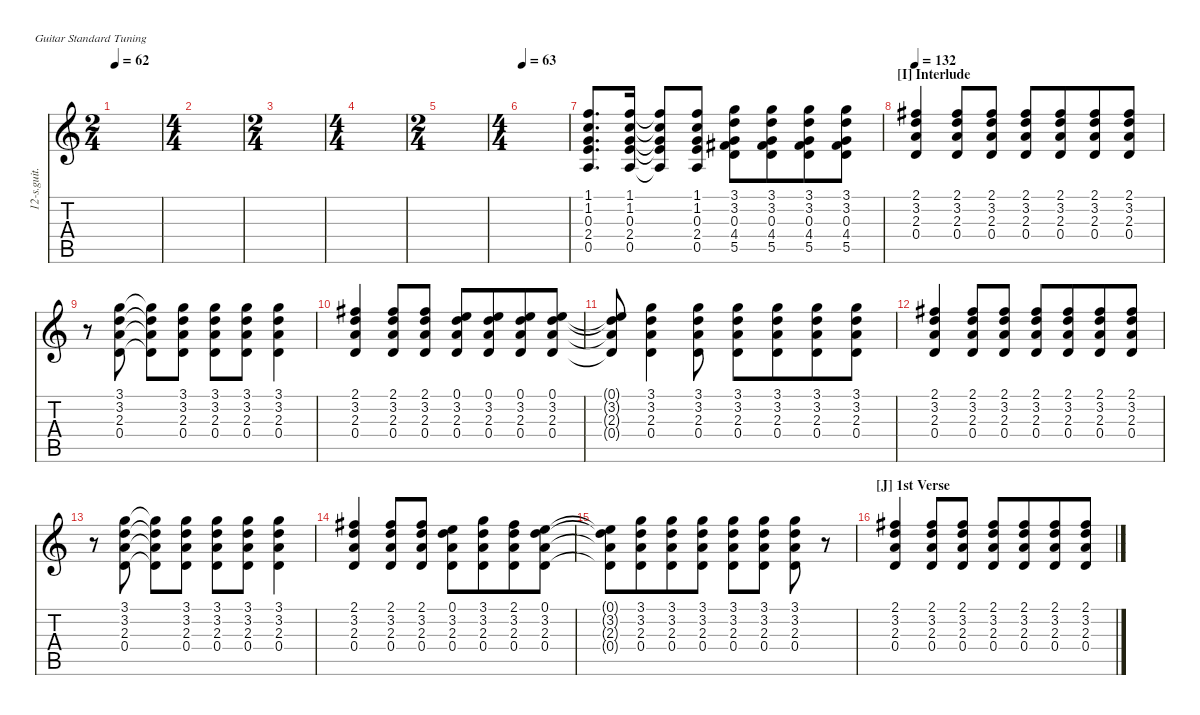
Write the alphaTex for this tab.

\defaultSystemsLayout 4
\hideDynamics
\bracketExtendMode nobrackets
\track ("E.Guitar II" "12-s.guit.") {solo instrument acousticguitarsteel}
\staff {score tabs}
\tuning (E4 B3 G3 D3 A2 E2)
\ts (2 4)
\beaming (8 2 2)
\tempo 62
\clef g2
\ks c
|
\ts (4 4)
\beaming (8 2 2 2 2)
|
\ts (2 4)
\beaming (8 2 2)
|
\ts (4 4)
\beaming (8 2 2 2 2)
|
\ts (2 4)
\beaming (8 2 2)
|
\ts (4 4)
\beaming (8 2 2 2 2)
\tempo 63
|
(0.5 2.4 0.3 1.2 1.1).8{d} (0.5 2.4 0.3 1.2 1.1).16 (0.5{t} 2.4{t} 0.3{t} 1.2{t} 1.1{t}).8 (0.5 2.4 0.3 1.2 1.1).8 (5.5 4.4{acc #} 0.3 3.2 3.1).8 (5.5 4.4{acc #} 0.3 3.2 3.1).8{beam merge} (5.5 4.4{acc #} 0.3 3.2 3.1).8 (5.5 4.4{acc #} 0.3 3.2 3.1).8 |
\section ("I" "Interlude")
\tempo 132
(2.1{acc #} 3.2 2.3 0.4).4{instrument overdrivenguitar} (2.1{acc #} 3.2 2.3 0.4).8 (2.1{acc #} 3.2 2.3 0.4).8 (2.1{acc #} 3.2 2.3 0.4).8 (2.1{acc #} 3.2 2.3 0.4).8{beam merge} (2.1{acc #} 3.2 2.3 0.4).8 (2.1{acc #} 3.2 2.3 0.4).8 |
r.8 (3.1 3.2 2.3 0.4).8 (3.1{t} 3.2{t} 2.3{t} 0.4{t}).8 (3.1 3.2 2.3 0.4).8 (3.1 3.2 2.3 0.4).8 (3.1 3.2 2.3 0.4).8 (3.1 3.2 2.3 0.4).4 |
(2.1{acc #} 3.2 2.3 0.4).4 (2.1{acc #} 3.2 2.3 0.4).8 (2.1{acc #} 3.2 2.3 0.4).8 (0.1 3.2 2.3 0.4).8 (0.1 3.2 2.3 0.4).8{beam merge} (0.1 3.2 2.3 0.4).8 (0.1 3.2 2.3 0.4).8 |
(0.1{t} 3.2{t} 2.3{t} 0.4{t}).8 (3.1 3.2 2.3 0.4).4 (3.1 3.2 2.3 0.4).8 (3.1 3.2 2.3 0.4).8 (3.1 3.2 2.3 0.4).8{beam merge} (3.1 3.2 2.3 0.4).8 (3.1 3.2 2.3 0.4).8 |
(2.1{acc #} 3.2 2.3 0.4).4 (2.1{acc #} 3.2 2.3 0.4).8 (2.1{acc #} 3.2 2.3 0.4).8 (2.1{acc #} 3.2 2.3 0.4).8 (2.1{acc #} 3.2 2.3 0.4).8{beam merge} (2.1{acc #} 3.2 2.3 0.4).8 (2.1{acc #} 3.2 2.3 0.4).8 |
r.8 (3.1 3.2 2.3 0.4).8 (3.1{t} 3.2{t} 2.3{t} 0.4{t}).8 (3.1 3.2 2.3 0.4).8 (3.1 3.2 2.3 0.4).8 (3.1 3.2 2.3 0.4).8 (3.1 3.2 2.3 0.4).4 |
(2.1{acc #} 3.2 2.3 0.4).4 (2.1{acc #} 3.2 2.3 0.4).8 (2.1{acc #} 3.2 2.3 0.4).8 (0.1 3.2 2.3 0.4).8 (3.1 3.2 2.3 0.4).8{beam merge} (2.1{acc #} 3.2 2.3 0.4).8 (0.1 3.2 2.3 0.4).8 |
(0.1{t} 3.2{t} 2.3{t} 0.4{t}).8 (3.1 3.2 2.3 0.4).8{beam merge} (3.1 3.2 2.3 0.4).8 (3.1 3.2 2.3 0.4).8 (3.1 3.2 2.3 0.4).8 (3.1 3.2 2.3 0.4).8 (3.1 3.2 2.3 0.4).8 r.8 |
\section ("J" "1st Verse")
(2.1{acc #} 3.2 2.3 0.4).4 (2.1{acc #} 3.2 2.3 0.4).8 (2.1{acc #} 3.2 2.3 0.4).8 (2.1{acc #} 3.2 2.3 0.4).8 (2.1{acc #} 3.2 2.3 0.4).8{beam merge} (2.1{acc #} 3.2 2.3 0.4).8 (2.1{acc #} 3.2 2.3 0.4).8
